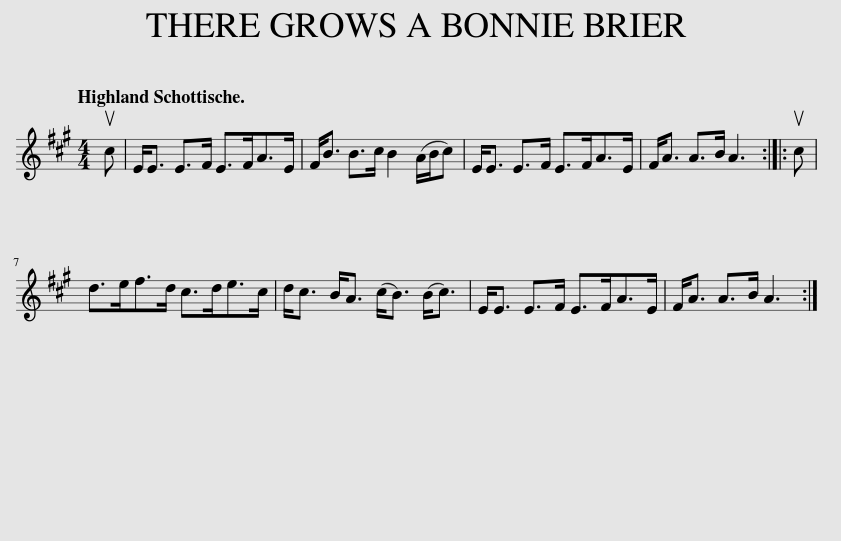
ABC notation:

X:1
L:1/8
Q:1/4=120
M:4/4
I:linebreak $
K:A
V:1 treble
V:1
 uc | E<E E>F E>FA>E | F<B B>c B2 (A/B/c) | E<E E>F E>FA>E | F<A A>B A3 :: %5
 uc |$ d>ef>d c>de>c | d<c B<A (c<B) (B<c) | E<E E>F E>FA>E | F<A A>B A3 :| %10
